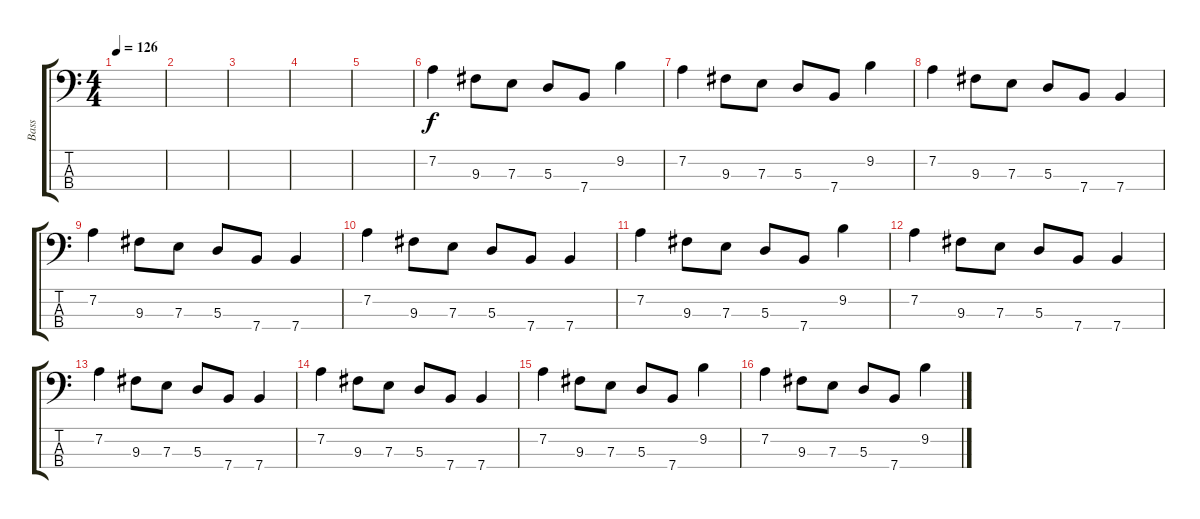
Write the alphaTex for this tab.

\track ("Bass" "Bass") {instrument electricbassfinger}
\staff {score tabs}
\tuning (G2 D2 A1 E1) {hide}
\ts (4 4)
\tempo 126
\clef f4
\ks c
|
|
|
|
|
7.2.4 9.3.8 7.3.8 5.3.8 7.4.8 9.2.4 |
7.2.4 9.3.8 7.3.8 5.3.8 7.4.8 9.2.4 |
7.2.4 9.3.8 7.3.8 5.3.8 7.4.8 7.4.4 |
7.2.4 9.3.8 7.3.8 5.3.8 7.4.8 7.4.4 |
7.2.4 9.3.8 7.3.8 5.3.8 7.4.8 7.4.4 |
7.2.4 9.3.8 7.3.8 5.3.8 7.4.8 9.2.4 |
7.2.4 9.3.8 7.3.8 5.3.8 7.4.8 7.4.4 |
7.2.4 9.3.8 7.3.8 5.3.8 7.4.8 7.4.4 |
7.2.4 9.3.8 7.3.8 5.3.8 7.4.8 7.4.4 |
7.2.4 9.3.8 7.3.8 5.3.8 7.4.8 9.2.4 |
7.2.4 9.3.8 7.3.8 5.3.8 7.4.8 9.2.4
